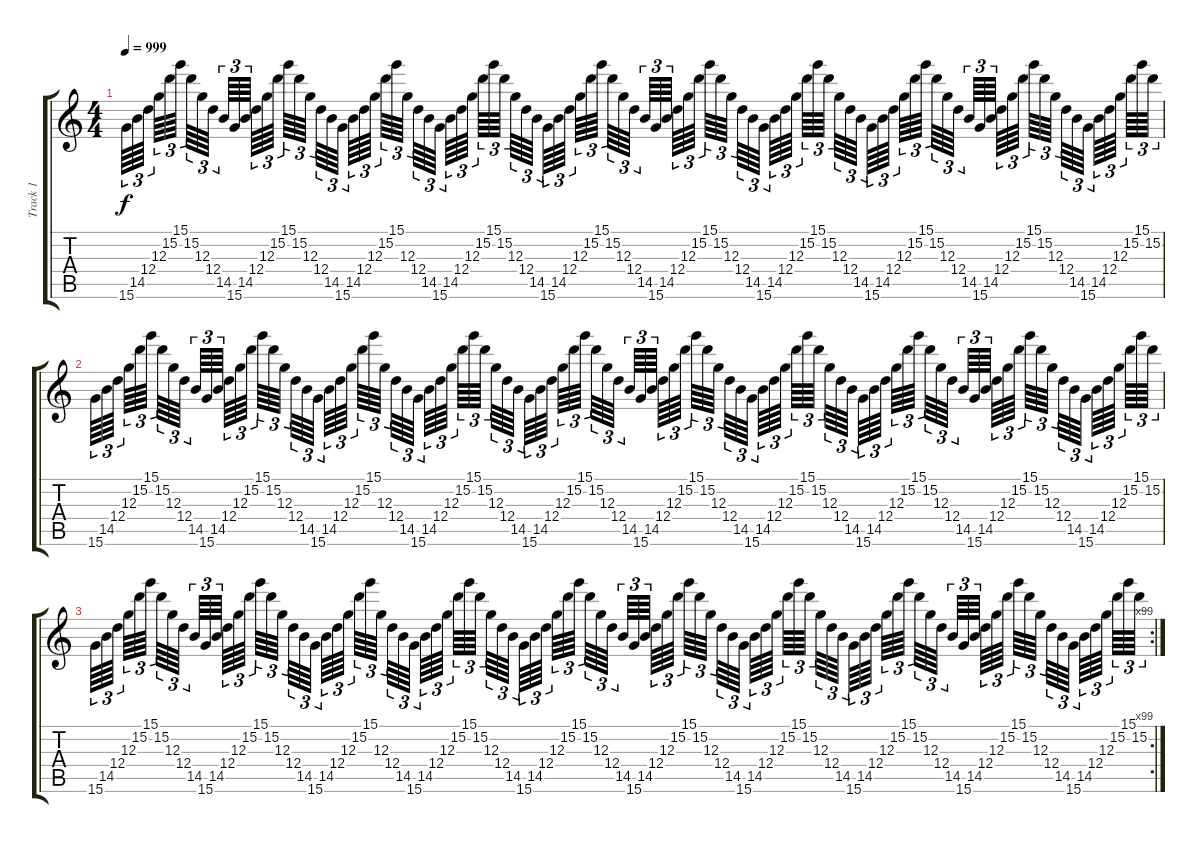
\track ("Track 1" "Track 1") {instrument overdrivenguitar}
\staff {score tabs}
\tuning (E4 B3 G3 D3 A2 E2) {hide}
\ts (4 4)
\tempo 999
\clef g2
\ks c
15.6.64{tu (3 2) dy f} 14.5.64{tu (3 2)} 12.4.64{tu (3 2) beam splitsecondary} 12.3.64{tu (3 2)} 15.2.64{tu (3 2)} 15.1.64{tu (3 2) beam splitsecondary} 15.2.64{tu (3 2)} 12.3.64{tu (3 2)} 12.4.64{tu (3 2) beam splitsecondary} 14.5.64{tu (3 2)} 15.6.64{tu (3 2)} 14.5.64{tu (3 2) beam splitsecondary} 12.4.64{tu (3 2)} 12.3.64{tu (3 2)} 15.2.64{tu (3 2) beam splitsecondary} 15.1.64{tu (3 2)} 15.2.64{tu (3 2)} 12.3.64{tu (3 2) beam splitsecondary} 12.4.64{tu (3 2)} 14.5.64{tu (3 2)} 15.6.64{tu (3 2) beam splitsecondary} 14.5.64{tu (3 2)} 12.4.64{tu (3 2)} 12.3.64{tu (3 2)} 15.2.64{tu (3 2)} 15.1.64{tu (3 2)} 12.3.64{tu (3 2) beam splitsecondary} 12.4.64{tu (3 2)} 14.5.64{tu (3 2)} 15.6.64{tu (3 2) beam splitsecondary} 14.5.64{tu (3 2)} 12.4.64{tu (3 2)} 12.3.64{tu (3 2) beam splitsecondary} 15.2.64{tu (3 2)} 15.1.64{tu (3 2)} 15.2.64{tu (3 2) beam splitsecondary} 12.3.64{tu (3 2)} 12.4.64{tu (3 2)} 14.5.64{tu (3 2) beam splitsecondary} 15.6.64{tu (3 2)} 14.5.64{tu (3 2)} 12.4.64{tu (3 2) beam splitsecondary} 12.3.64{tu (3 2)} 15.2.64{tu (3 2)} 15.1.64{tu (3 2) beam splitsecondary} 15.2.64{tu (3 2)} 12.3.64{tu (3 2)} 12.4.64{tu (3 2)} 14.5.64{tu (3 2)} 15.6.64{tu (3 2)} 14.5.64{tu (3 2) beam splitsecondary} 12.4.64{tu (3 2)} 12.3.64{tu (3 2)} 15.2.64{tu (3 2) beam splitsecondary} 15.1.64{tu (3 2)} 15.2.64{tu (3 2)} 12.3.64{tu (3 2) beam splitsecondary} 12.4.64{tu (3 2)} 14.5.64{tu (3 2)} 15.6.64{tu (3 2) beam splitsecondary} 14.5.64{tu (3 2)} 12.4.64{tu (3 2)} 12.3.64{tu (3 2) beam splitsecondary} 15.2.64{tu (3 2)} 15.1.64{tu (3 2)} 15.2.64{tu (3 2) beam splitsecondary} 12.3.64{tu (3 2)} 12.4.64{tu (3 2)} 14.5.64{tu (3 2) beam splitsecondary} 15.6.64{tu (3 2)} 14.5.64{tu (3 2)} 12.4.64{tu (3 2)} 12.3.64{tu (3 2)} 15.2.64{tu (3 2)} 15.1.64{tu (3 2) beam splitsecondary} 15.2.64{tu (3 2)} 12.3.64{tu (3 2)} 12.4.64{tu (3 2) beam splitsecondary} 14.5.64{tu (3 2)} 15.6.64{tu (3 2)} 14.5.64{tu (3 2) beam splitsecondary} 12.4.64{tu (3 2)} 12.3.64{tu (3 2)} 15.2.64{tu (3 2) beam splitsecondary} 15.1.64{tu (3 2)} 15.2.64{tu (3 2)} 12.3.64{tu (3 2) beam splitsecondary} 12.4.64{tu (3 2)} 14.5.64{tu (3 2)} 15.6.64{tu (3 2) beam splitsecondary} 14.5.64{tu (3 2)} 12.4.64{tu (3 2)} 12.3.64{tu (3 2) beam splitsecondary} 15.2.64{tu (3 2)} 15.1.64{tu (3 2)} 15.2.64{tu (3 2)} |
15.6.64{tu (3 2)} 14.5.64{tu (3 2)} 12.4.64{tu (3 2) beam splitsecondary} 12.3.64{tu (3 2)} 15.2.64{tu (3 2)} 15.1.64{tu (3 2) beam splitsecondary} 15.2.64{tu (3 2)} 12.3.64{tu (3 2)} 12.4.64{tu (3 2) beam splitsecondary} 14.5.64{tu (3 2)} 15.6.64{tu (3 2)} 14.5.64{tu (3 2) beam splitsecondary} 12.4.64{tu (3 2)} 12.3.64{tu (3 2)} 15.2.64{tu (3 2) beam splitsecondary} 15.1.64{tu (3 2)} 15.2.64{tu (3 2)} 12.3.64{tu (3 2) beam splitsecondary} 12.4.64{tu (3 2)} 14.5.64{tu (3 2)} 15.6.64{tu (3 2) beam splitsecondary} 14.5.64{tu (3 2)} 12.4.64{tu (3 2)} 12.3.64{tu (3 2)} 15.2.64{tu (3 2)} 15.1.64{tu (3 2)} 12.3.64{tu (3 2) beam splitsecondary} 12.4.64{tu (3 2)} 14.5.64{tu (3 2)} 15.6.64{tu (3 2) beam splitsecondary} 14.5.64{tu (3 2)} 12.4.64{tu (3 2)} 12.3.64{tu (3 2) beam splitsecondary} 15.2.64{tu (3 2)} 15.1.64{tu (3 2)} 15.2.64{tu (3 2) beam splitsecondary} 12.3.64{tu (3 2)} 12.4.64{tu (3 2)} 14.5.64{tu (3 2) beam splitsecondary} 15.6.64{tu (3 2)} 14.5.64{tu (3 2)} 12.4.64{tu (3 2) beam splitsecondary} 12.3.64{tu (3 2)} 15.2.64{tu (3 2)} 15.1.64{tu (3 2) beam splitsecondary} 15.2.64{tu (3 2)} 12.3.64{tu (3 2)} 12.4.64{tu (3 2)} 14.5.64{tu (3 2)} 15.6.64{tu (3 2)} 14.5.64{tu (3 2) beam splitsecondary} 12.4.64{tu (3 2)} 12.3.64{tu (3 2)} 15.2.64{tu (3 2) beam splitsecondary} 15.1.64{tu (3 2)} 15.2.64{tu (3 2)} 12.3.64{tu (3 2) beam splitsecondary} 12.4.64{tu (3 2)} 14.5.64{tu (3 2)} 15.6.64{tu (3 2) beam splitsecondary} 14.5.64{tu (3 2)} 12.4.64{tu (3 2)} 12.3.64{tu (3 2) beam splitsecondary} 15.2.64{tu (3 2)} 15.1.64{tu (3 2)} 15.2.64{tu (3 2) beam splitsecondary} 12.3.64{tu (3 2)} 12.4.64{tu (3 2)} 14.5.64{tu (3 2) beam splitsecondary} 15.6.64{tu (3 2)} 14.5.64{tu (3 2)} 12.4.64{tu (3 2)} 12.3.64{tu (3 2)} 15.2.64{tu (3 2)} 15.1.64{tu (3 2) beam splitsecondary} 15.2.64{tu (3 2)} 12.3.64{tu (3 2)} 12.4.64{tu (3 2) beam splitsecondary} 14.5.64{tu (3 2)} 15.6.64{tu (3 2)} 14.5.64{tu (3 2) beam splitsecondary} 12.4.64{tu (3 2)} 12.3.64{tu (3 2)} 15.2.64{tu (3 2) beam splitsecondary} 15.1.64{tu (3 2)} 15.2.64{tu (3 2)} 12.3.64{tu (3 2) beam splitsecondary} 12.4.64{tu (3 2)} 14.5.64{tu (3 2)} 15.6.64{tu (3 2) beam splitsecondary} 14.5.64{tu (3 2)} 12.4.64{tu (3 2)} 12.3.64{tu (3 2) beam splitsecondary} 15.2.64{tu (3 2)} 15.1.64{tu (3 2)} 15.2.64{tu (3 2)} |
\rc 99
15.6.64{tu (3 2)} 14.5.64{tu (3 2)} 12.4.64{tu (3 2) beam splitsecondary} 12.3.64{tu (3 2)} 15.2.64{tu (3 2)} 15.1.64{tu (3 2) beam splitsecondary} 15.2.64{tu (3 2)} 12.3.64{tu (3 2)} 12.4.64{tu (3 2) beam splitsecondary} 14.5.64{tu (3 2)} 15.6.64{tu (3 2)} 14.5.64{tu (3 2) beam splitsecondary} 12.4.64{tu (3 2)} 12.3.64{tu (3 2)} 15.2.64{tu (3 2) beam splitsecondary} 15.1.64{tu (3 2)} 15.2.64{tu (3 2)} 12.3.64{tu (3 2) beam splitsecondary} 12.4.64{tu (3 2)} 14.5.64{tu (3 2)} 15.6.64{tu (3 2) beam splitsecondary} 14.5.64{tu (3 2)} 12.4.64{tu (3 2)} 12.3.64{tu (3 2)} 15.2.64{tu (3 2)} 15.1.64{tu (3 2)} 12.3.64{tu (3 2) beam splitsecondary} 12.4.64{tu (3 2)} 14.5.64{tu (3 2)} 15.6.64{tu (3 2) beam splitsecondary} 14.5.64{tu (3 2)} 12.4.64{tu (3 2)} 12.3.64{tu (3 2) beam splitsecondary} 15.2.64{tu (3 2)} 15.1.64{tu (3 2)} 15.2.64{tu (3 2) beam splitsecondary} 12.3.64{tu (3 2)} 12.4.64{tu (3 2)} 14.5.64{tu (3 2) beam splitsecondary} 15.6.64{tu (3 2)} 14.5.64{tu (3 2)} 12.4.64{tu (3 2) beam splitsecondary} 12.3.64{tu (3 2)} 15.2.64{tu (3 2)} 15.1.64{tu (3 2) beam splitsecondary} 15.2.64{tu (3 2)} 12.3.64{tu (3 2)} 12.4.64{tu (3 2)} 14.5.64{tu (3 2)} 15.6.64{tu (3 2)} 14.5.64{tu (3 2) beam splitsecondary} 12.4.64{tu (3 2)} 12.3.64{tu (3 2)} 15.2.64{tu (3 2) beam splitsecondary} 15.1.64{tu (3 2)} 15.2.64{tu (3 2)} 12.3.64{tu (3 2) beam splitsecondary} 12.4.64{tu (3 2)} 14.5.64{tu (3 2)} 15.6.64{tu (3 2) beam splitsecondary} 14.5.64{tu (3 2)} 12.4.64{tu (3 2)} 12.3.64{tu (3 2) beam splitsecondary} 15.2.64{tu (3 2)} 15.1.64{tu (3 2)} 15.2.64{tu (3 2) beam splitsecondary} 12.3.64{tu (3 2)} 12.4.64{tu (3 2)} 14.5.64{tu (3 2) beam splitsecondary} 15.6.64{tu (3 2)} 14.5.64{tu (3 2)} 12.4.64{tu (3 2)} 12.3.64{tu (3 2)} 15.2.64{tu (3 2)} 15.1.64{tu (3 2) beam splitsecondary} 15.2.64{tu (3 2)} 12.3.64{tu (3 2)} 12.4.64{tu (3 2) beam splitsecondary} 14.5.64{tu (3 2)} 15.6.64{tu (3 2)} 14.5.64{tu (3 2) beam splitsecondary} 12.4.64{tu (3 2)} 12.3.64{tu (3 2)} 15.2.64{tu (3 2) beam splitsecondary} 15.1.64{tu (3 2)} 15.2.64{tu (3 2)} 12.3.64{tu (3 2) beam splitsecondary} 12.4.64{tu (3 2)} 14.5.64{tu (3 2)} 15.6.64{tu (3 2) beam splitsecondary} 14.5.64{tu (3 2)} 12.4.64{tu (3 2)} 12.3.64{tu (3 2) beam splitsecondary} 15.2.64{tu (3 2)} 15.1.64{tu (3 2)} 15.2.64{tu (3 2)}
